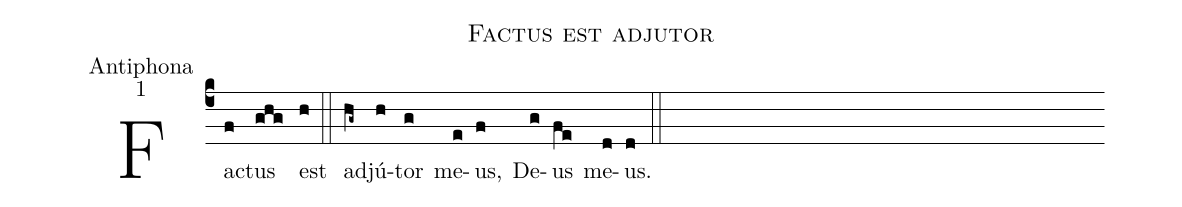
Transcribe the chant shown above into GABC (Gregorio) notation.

name:Factus est adjutor;
office-part:Antiphona;
mode:1;
%%
(c4) Fa(f)ctus(ghg) est(h) (::)
ad(hg~)jú(h)tor(g) me(e)us,(f) De(g)us(fe) me(d)us.(d) (::)
